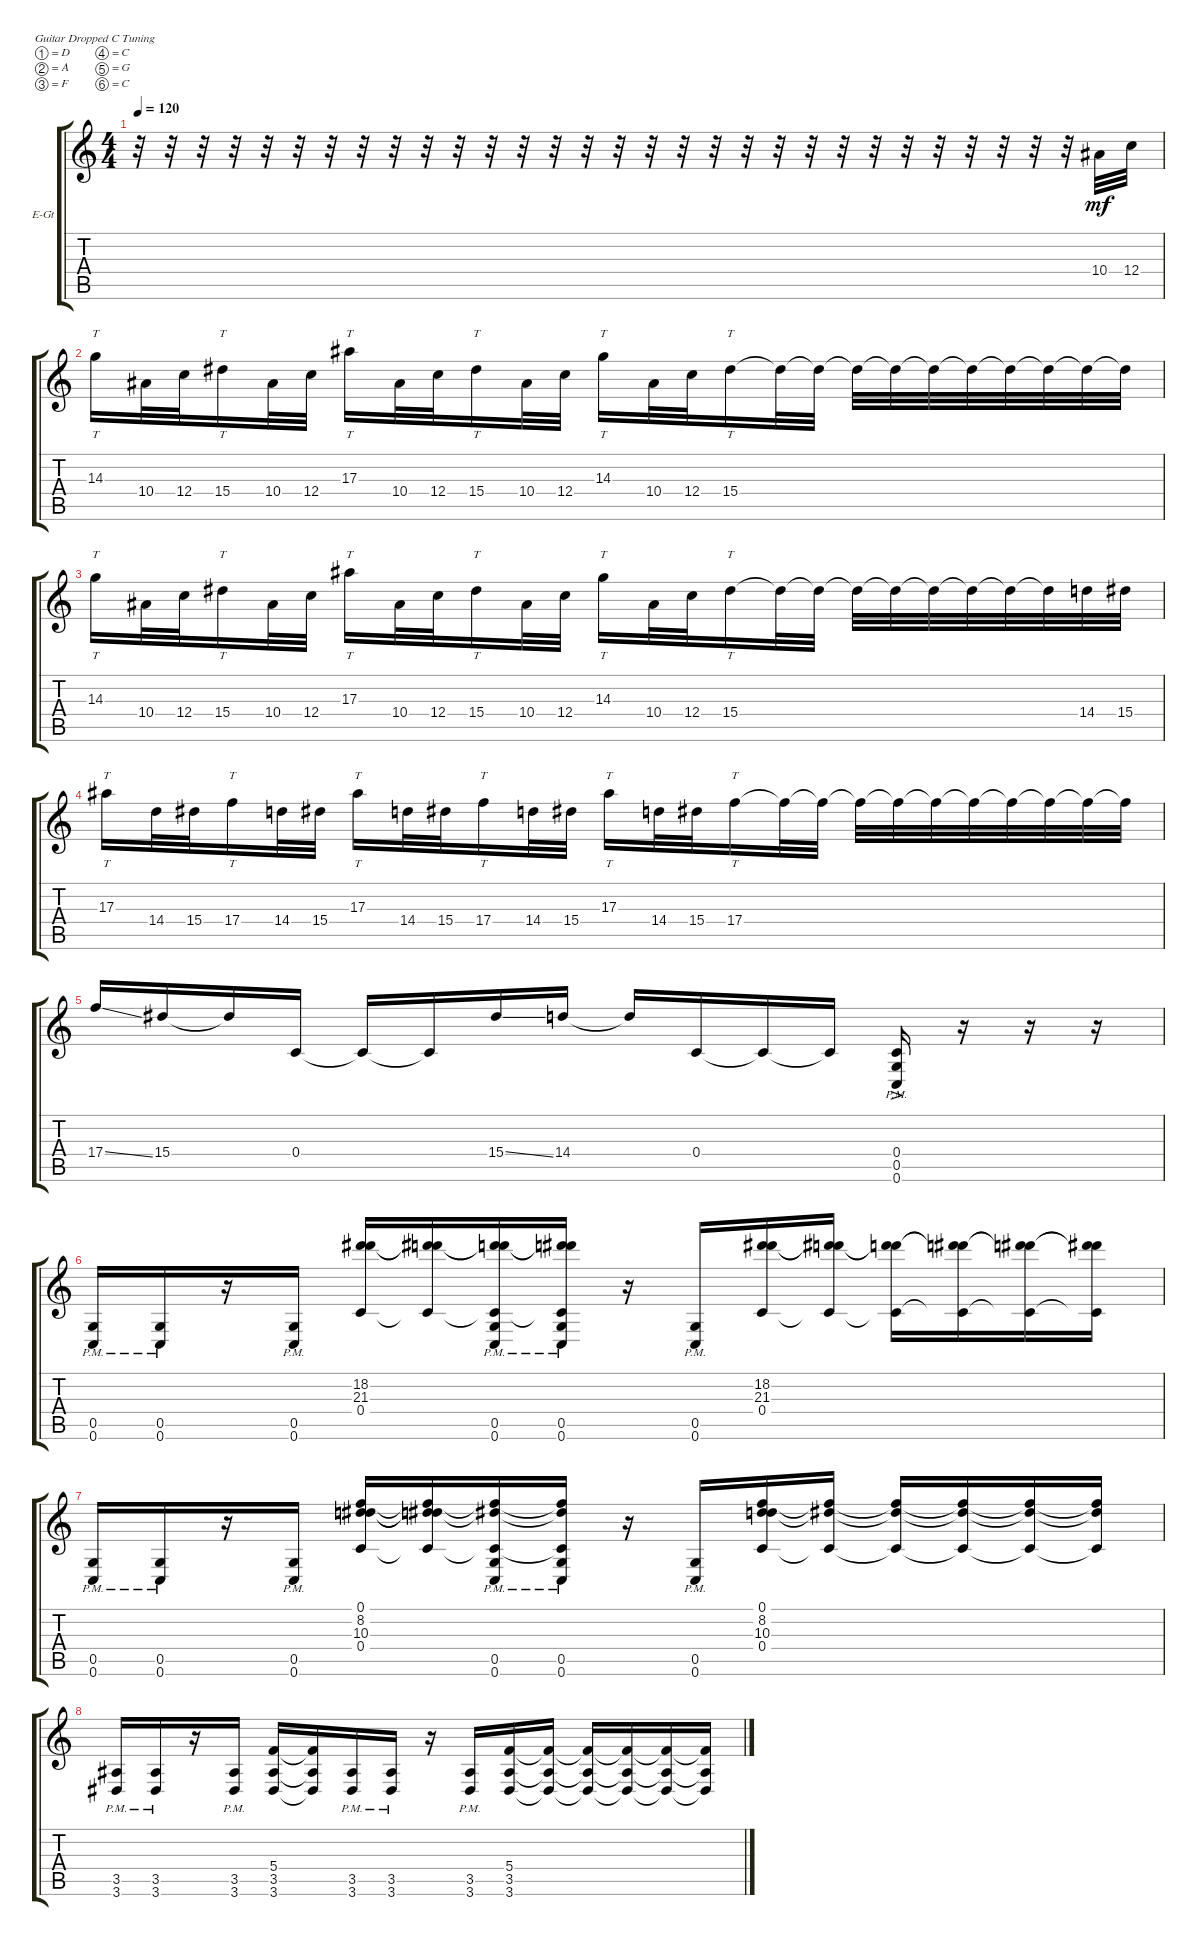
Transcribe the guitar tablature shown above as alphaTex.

\defaultSystemsLayout 4
\bracketExtendMode groupsimilarinstruments
\firstSystemTrackNameOrientation horizontal
\otherSystemsTrackNameOrientation horizontal
\track ("Guitar_Master" "E-Gt") {instrument distortionguitar}
\staff {score tabs}
\tuning (D4 A3 F3 C3 G2 C2)
\ts (4 4)
\tempo 120
\clef g2
\ks c
r.32{dy mf} r.32 r.32 r.32 r.32 r.32 r.32 r.32 r.32 r.32 r.32 r.32 r.32 r.32 r.32 r.32 r.32 r.32 r.32 r.32 r.32 r.32 r.32 r.32 r.32 r.32 r.32 r.32 r.32 r.32 10.4.32 12.4.32 |
14.3.16{tt} 10.4.32 12.4.32 15.4.16{tt} 10.4.32 12.4.32 17.3.16{tt} 10.4.32 12.4.32 15.4.16{tt} 10.4.32 12.4.32 14.3.16{tt} 10.4.32 12.4.32 15.4.16{tt} 15.4{t}.32 15.4{t}.32 15.4{t}.32 15.4{t}.32 15.4{t}.32 15.4{t}.32 15.4{t}.32 15.4{t}.32 15.4{t}.32 15.4{t}.32 |
14.3.16{tt} 10.4.32 12.4.32 15.4.16{tt} 10.4.32 12.4.32 17.3.16{tt} 10.4.32 12.4.32 15.4.16{tt} 10.4.32 12.4.32 14.3.16{tt} 10.4.32 12.4.32 15.4.16{tt} 15.4{t}.32 15.4{t}.32 15.4{t}.32 15.4{t}.32 15.4{t}.32 15.4{t}.32 15.4{t}.32 15.4{t}.32 14.4.32 15.4.32 |
17.3.16{tt} 14.4.32 15.4.32 17.4.16{tt} 14.4.32 15.4.32 17.3.16{tt} 14.4.32 15.4.32 17.4.16{tt} 14.4.32 15.4.32 17.3.16{tt} 14.4.32 15.4.32 17.4.16{tt} 17.4{t}.32 17.4{t}.32 17.4{t}.32 17.4{t}.32 17.4{t}.32 17.4{t}.32 17.4{t}.32 17.4{t}.32 17.4{t}.32 17.4{t}.32 |
17.4{ss}.16 15.4.16 15.4{t}.16 0.4.16 0.4{t}.16 0.4{t}.16 15.4{ss}.16 14.4.16 14.4{t}.16 0.4.16 0.4{t}.16 0.4{t}.16 (0.6{ac} 0.5{ac pm} 0.4).16 r.16 r.16 r.16 |
(0.5 0.6{pm}).16 (0.5 0.6{pm}).16 r.16 (0.6{pm} 0.5).16 (21.3 0.4 18.2).16 (0.4{t} 21.3{t} 18.2{t}).16 (0.5{pm} 0.6 18.2{t} 21.3{t} 0.4{t}).16 (0.5{pm} 0.6 18.2{t} 21.3{t} 0.4{t}).16 r.16 (0.6 0.5{pm}).16 (0.4 21.3 18.2).16 (0.4{t} 21.3{t} 18.2{t}).16 (18.2{t} 21.3{t} 0.4{t}).16 (18.2{t} 21.3{t} 0.4{t}).16 (18.2{t} 21.3{t} 0.4{t}).16 (0.4{t} 21.3{t} 18.2{t}).16 |
(0.5 0.6{pm}).16 (0.5 0.6{pm}).16 r.16 (0.6{pm} 0.5).16 (10.3 0.4 8.2 0.1).16 (0.4{t} 10.3{t} 8.2{t} 0.1{t}).16 (0.5{pm} 0.6 8.2{t} 10.3{t} 0.4{t}).16 (0.5{pm} 0.6 8.2{t} 10.3{t} 0.4{t}).16 r.16 (0.6 0.5{pm}).16 (0.4 10.3 8.2 0.1).16 (0.4{t} 10.3{t} 8.2{t}).16 (8.2{t} 10.3{t} 0.4{t}).16 (8.2{t} 10.3{t} 0.4{t}).16 (8.2{t} 10.3{t} 0.4{t}).16 (0.4{t} 10.3{t} 8.2{t}).16 |
(3.5 3.6{pm}).16 (3.5 3.6{pm}).16 r.16 (3.6{pm} 3.5).16 (3.6 3.5 5.4).16 (3.6{t} 3.5{t} 5.4{t}).16 (3.5{pm} 3.6).16 (3.5{pm} 3.6).16 r.16 (3.6 3.5{pm}).16 (3.6 3.5 5.4).16 (3.6{t} 3.5{t} 5.4{t}).16 (3.6{t} 3.5{t} 5.4{t}).16 (3.6{t} 3.5{t} 5.4{t}).16 (3.6{t} 3.5{t} 5.4{t}).16 (3.5{t} 3.6{t} 5.4{t}).16
